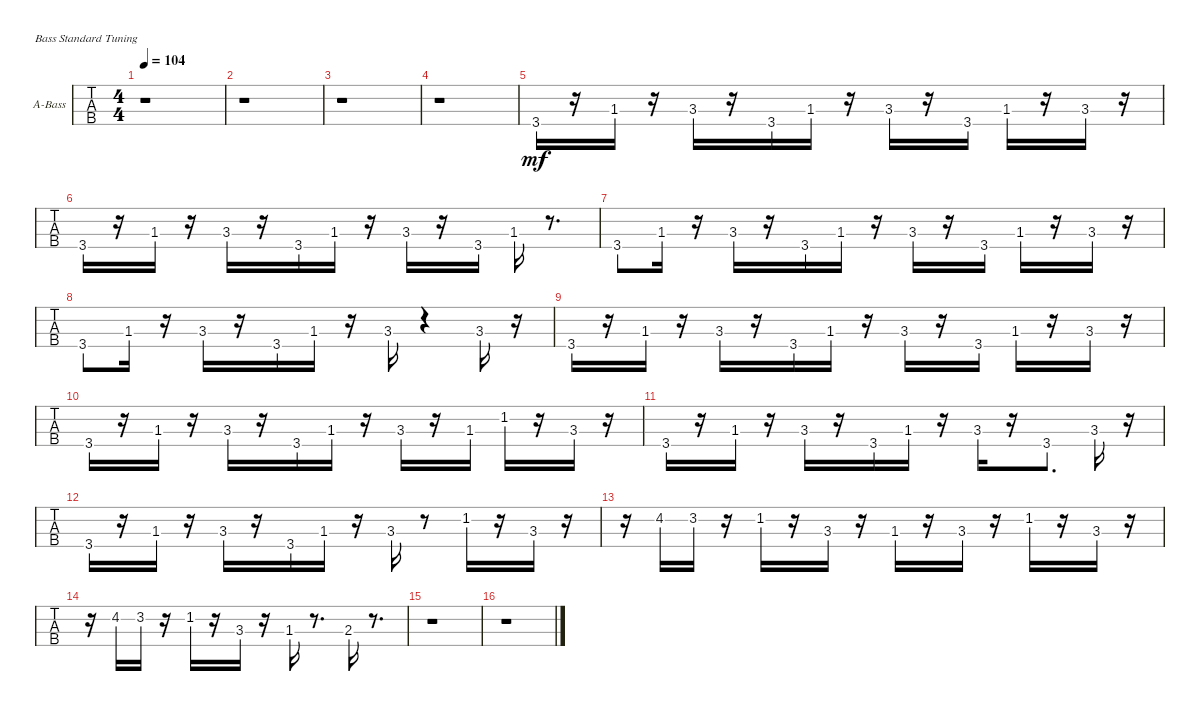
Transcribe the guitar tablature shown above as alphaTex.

\bracketExtendMode groupsimilarinstruments
\firstSystemTrackNameOrientation horizontal
\otherSystemsTrackNameOrientation horizontal
\track ("Bass" "A-Bass") {instrument acousticbass}
\staff {tabs}
\tuning (G2 D2 A1 E1)
\ts (4 4)
\tempo 104
\clef f4
\ks c
r.1{dy mf instrument acousticbass} |
r.1 |
r.1 |
r.1 |
3.4.16 r.16 1.3.16 r.16 3.3.16 r.16 3.4.16 1.3.16 r.16 3.3.16 r.16 3.4.16 1.3.16 r.16 3.3.16 r.16 |
3.4.16 r.16 1.3.16 r.16 3.3.16 r.16 3.4.16 1.3.16 r.16 3.3.16 r.16 3.4.16 1.3.16 r.8{d} |
3.4.8 1.3.16 r.16 3.3.16 r.16 3.4.16 1.3.16 r.16 3.3.16 r.16 3.4.16 1.3.16 r.16 3.3.16 r.16 |
3.4.8 1.3.16 r.16 3.3.16 r.16 3.4.16 1.3.16 r.16 3.3.16 r.4 3.3.16 r.16 |
3.4.16 r.16 1.3.16 r.16 3.3.16 r.16 3.4.16 1.3.16 r.16 3.3.16 r.16 3.4.16 1.3.16 r.16 3.3.16 r.16 |
3.4.16 r.16 1.3.16 r.16 3.3.16 r.16 3.4.16 1.3.16 r.16 3.3.16 r.16 1.3.16 1.2.16 r.16 3.3.16 r.16 |
3.4.16 r.16 1.3.16 r.16 3.3.16 r.16 3.4.16 1.3.16 r.16 3.3.16 r.16 3.4.8{d} 3.3.16 r.16 |
3.4.16 r.16 1.3.16 r.16 3.3.16 r.16 3.4.16 1.3.16 r.16 3.3.16 r.8 1.2.16 r.16 3.3.16 r.16 |
r.16 4.2.16 3.2.16 r.16 1.2.16 r.16 3.3.16 r.16 1.3.16 r.16 3.3.16 r.16 1.2.16 r.16 3.3.16 r.16 |
r.16 4.2.16 3.2.16 r.16 1.2.16 r.16 3.3.16 r.16 1.3.16 r.8{d} 2.3.16 r.8{d} |
r.1 |
r.1
